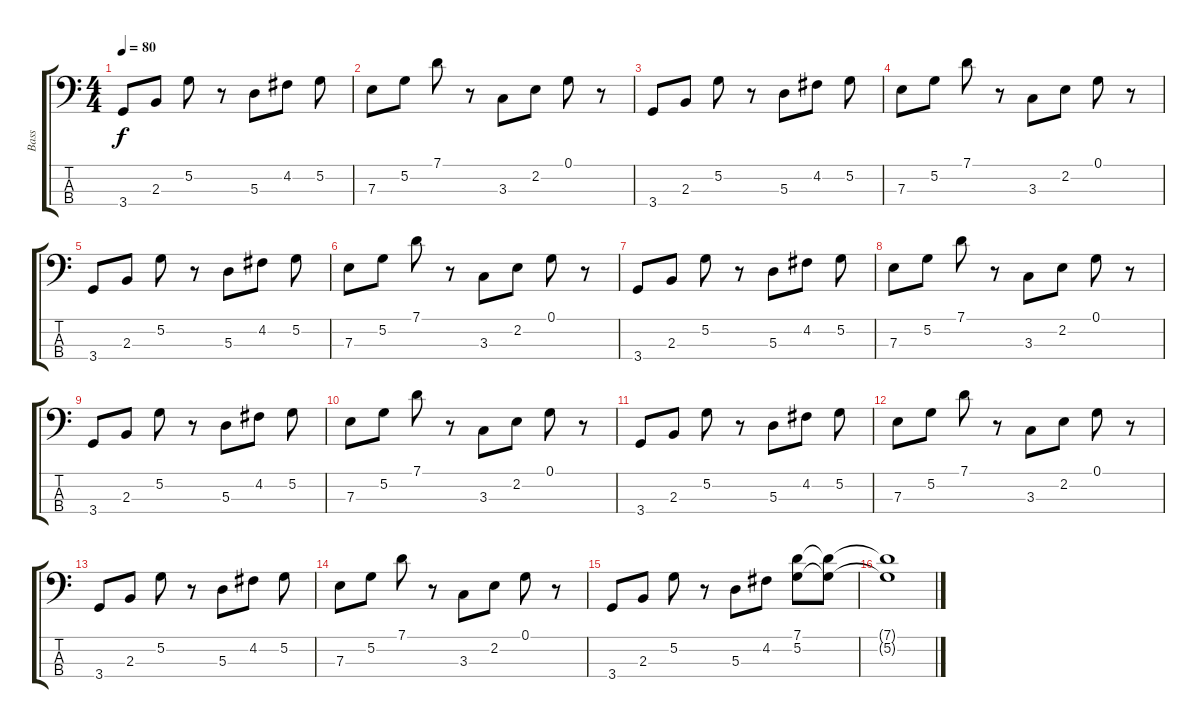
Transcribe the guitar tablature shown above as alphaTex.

\track ("Bass" "Bass") {instrument electricbassfinger}
\staff {score tabs}
\tuning (G2 D2 A1 E1) {hide}
\ts (4 4)
\tempo 80
\clef f4
\ks c
3.4.8{dy f} 2.3.8 5.2.8 r.8 5.3.8 4.2.8 5.2.8 |
7.3.8 5.2.8 7.1.8 r.8 3.3.8 2.2.8 0.1.8 r.8 |
3.4.8 2.3.8 5.2.8 r.8 5.3.8 4.2.8 5.2.8 |
7.3.8 5.2.8 7.1.8 r.8 3.3.8 2.2.8 0.1.8 r.8 |
3.4.8 2.3.8 5.2.8 r.8 5.3.8 4.2.8 5.2.8 |
7.3.8 5.2.8 7.1.8 r.8 3.3.8 2.2.8 0.1.8 r.8 |
3.4.8 2.3.8 5.2.8 r.8 5.3.8 4.2.8 5.2.8 |
7.3.8 5.2.8 7.1.8 r.8 3.3.8 2.2.8 0.1.8 r.8 |
3.4.8 2.3.8 5.2.8 r.8 5.3.8 4.2.8 5.2.8 |
7.3.8 5.2.8 7.1.8 r.8 3.3.8 2.2.8 0.1.8 r.8 |
3.4.8 2.3.8 5.2.8 r.8 5.3.8 4.2.8 5.2.8 |
7.3.8 5.2.8 7.1.8 r.8 3.3.8 2.2.8 0.1.8 r.8 |
3.4.8 2.3.8 5.2.8 r.8 5.3.8 4.2.8 5.2.8 |
7.3.8 5.2.8 7.1.8 r.8 3.3.8 2.2.8 0.1.8 r.8 |
3.4.8 2.3.8 5.2.8 r.8 5.3.8 4.2.8 (7.1 5.2).8 (7.1{t} 5.2{t}).8 |
(7.1{t} 5.2{t}).1
